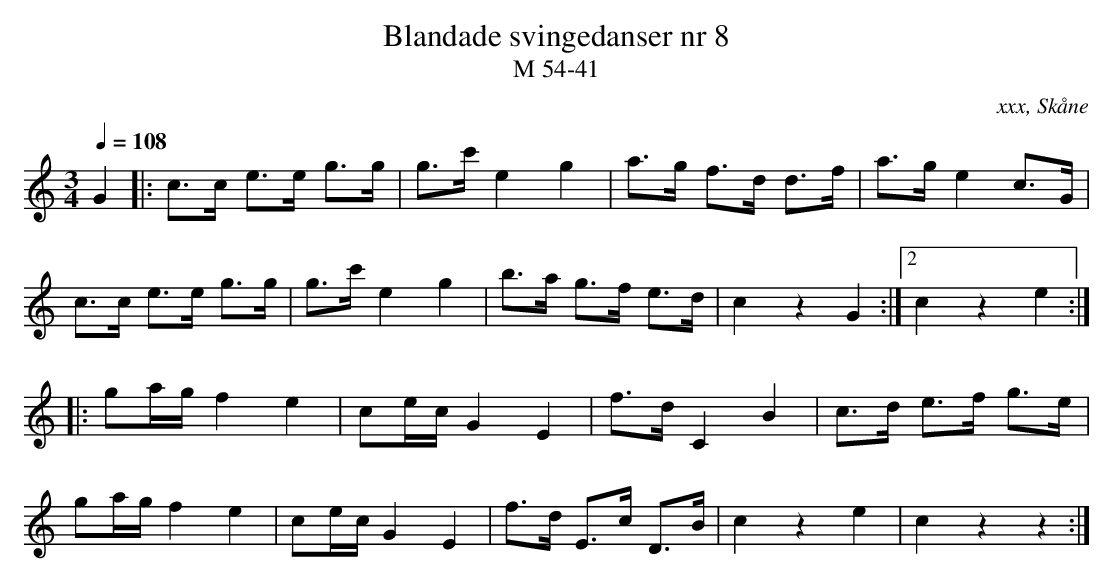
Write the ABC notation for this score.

X:1
T:Blandade svingedanser nr 8
T:M 54-41
O:xxx, Skåne
M:3/4
L:1/8
Q:1/4=108
K:C
G2 |: c>c e>e g>g | g>c' e2 g2 | a>g f>d d>f | a>g e2 c>G |
c>c e>e g>g | g>c' e2 g2 | b>a g>f e>d | c2 z2 G2 :|2 c2 z2 e2 :|
|: ga/g/ f2 e2 | ce/c/G2 E2 | f>d C2 B2 | c>d e>f g>e |
ga/g/ f2 e2 | ce/c/G2 E2 | f>d E>c D>B | c2 z2 e2 | c2 z2 z2 :|
|::|
